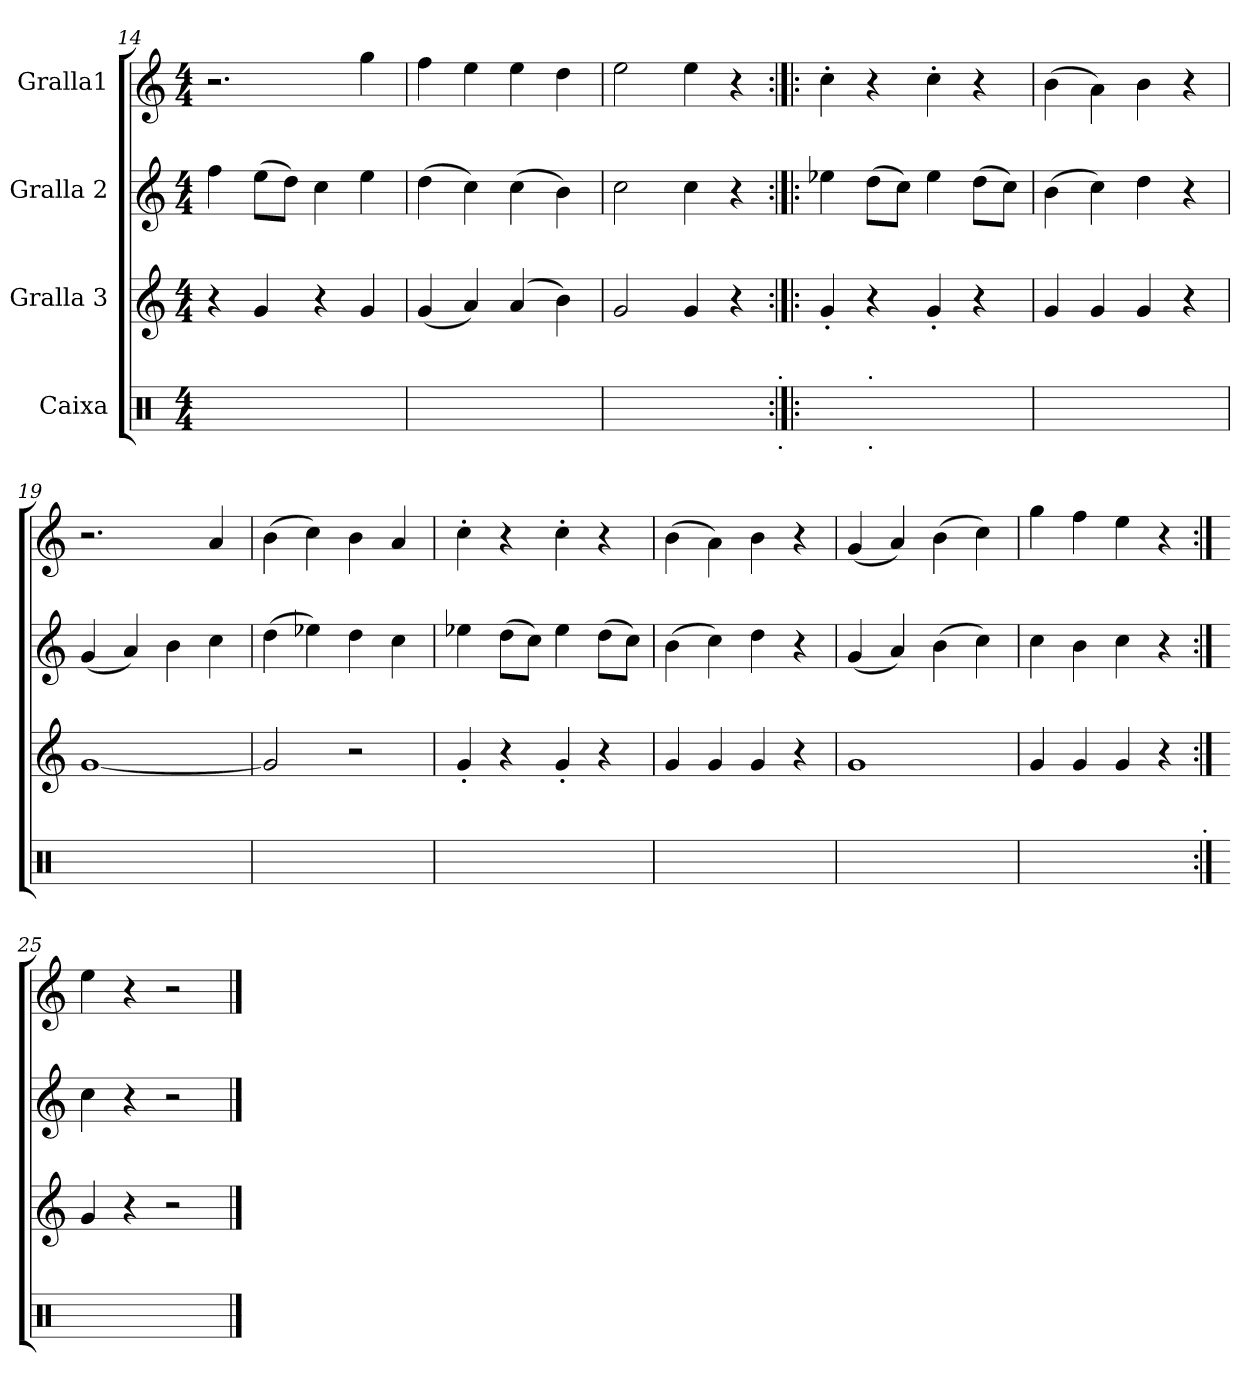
**kern	**kern	**kern	**kern
*part4	*part3	*part2	*part1
*staff4	*staff3	*staff2	*staff1
*I"Caixa	*I"Gralla 3	*I"Gralla 2	*I"Gralla1
*clefX	*clefG2	*clefG2	*clefG2
*k[]	*k[]	*k[]	*k[]
*M4/4	*M4/4	*M4/4	*M4/4
=14	=14	=14	=14
1ryy	4r	4ff\	2.r
.	4g/	(>8ee\L	.
.	.	8dd\J)	.
.	4r	4cc\	.
.	4g/	4ee\	4gg\
=15	=15	=15	=15
1ryy	(<4g/	(>4dd\	4ff\
.	4a/)	4cc\)	4ee\
.	(>4a/	(>4cc\	4ee\
.	4b\)	4b\)	4dd\
=16	=16	=16	=16
1ryy	2g/	2cc\	2ee\
.	4g/	4cc\	4ee\
.	4r	4r	4r
!LO:TX:b:t=.	!	!	!
!LO:TX:a:t=.	!	!	!
!!LO:LB:g=z
=17:|!|:	=17:|!|:	=17:|!|:	=17:|!|:
*^	*	*	*
1ryy	4ryy	4g'/	4ee-X\	4cc'\
!	!LO:TX:b:t=.	!	!	!
!	!LO:TX:a:t=.	!	!	!
.	2.ryy	4r	(>8dd\L	4r
.	.	.	8cc\J)	.
.	.	4g'/	4ee-\	4cc'\
.	.	4r	(>8dd\L	4r
.	.	.	8cc\J)	.
*v	*v	*	*	*
=18	=18	=18	=18
1ryy	4g/	(>4b\	(>4b\
.	4g/	4cc\)	4a\)
.	4g/	4dd\	4b\
.	4r	4r	4r
=19	=19	=19	=19
1ryy	[1g	(<4g/	2.r
.	.	4a/)	.
.	.	4b\	.
.	.	4cc\	4a/
=20	=20	=20	=20
1ryy	2g/]	(>4dd\	(>4b\
.	.	4ee-X\)	4cc\)
.	2r	4dd\	4b\
.	.	4cc\	4a/
!!LO:LB:g=z
=21	=21	=21	=21
1ryy	4g'/	4ee-X\	4cc'\
.	4r	(>8dd\L	4r
.	.	8cc\J)	.
.	4g'/	4ee-\	4cc'\
.	4r	(>8dd\L	4r
.	.	8cc\J)	.
=22	=22	=22	=22
1ryy	4g/	(>4b\	(>4b\
.	4g/	4cc\)	4a\)
.	4g/	4dd\	4b\
.	4r	4r	4r
=23	=23	=23	=23
1ryy	1g	(<4g/	(<4g/
.	.	4a/)	4a/)
.	.	(>4b\	(>4b\
.	.	4cc\)	4cc\)
=24	=24	=24	=24
1ryy	4g/	4cc\	4gg\
.	4g/	4b\	4ff\
.	4g/	4cc\	4ee\
.	4r	4r	4r
!LO:TX:a:t=.	!	!	!
=25:|!	=25:|!	=25:|!	=25:|!
1ryy	4g/	4cc\	4ee\
.	4r	4r	4r
.	2r	2r	2r
==	==	==	==
*-	*-	*-	*-
